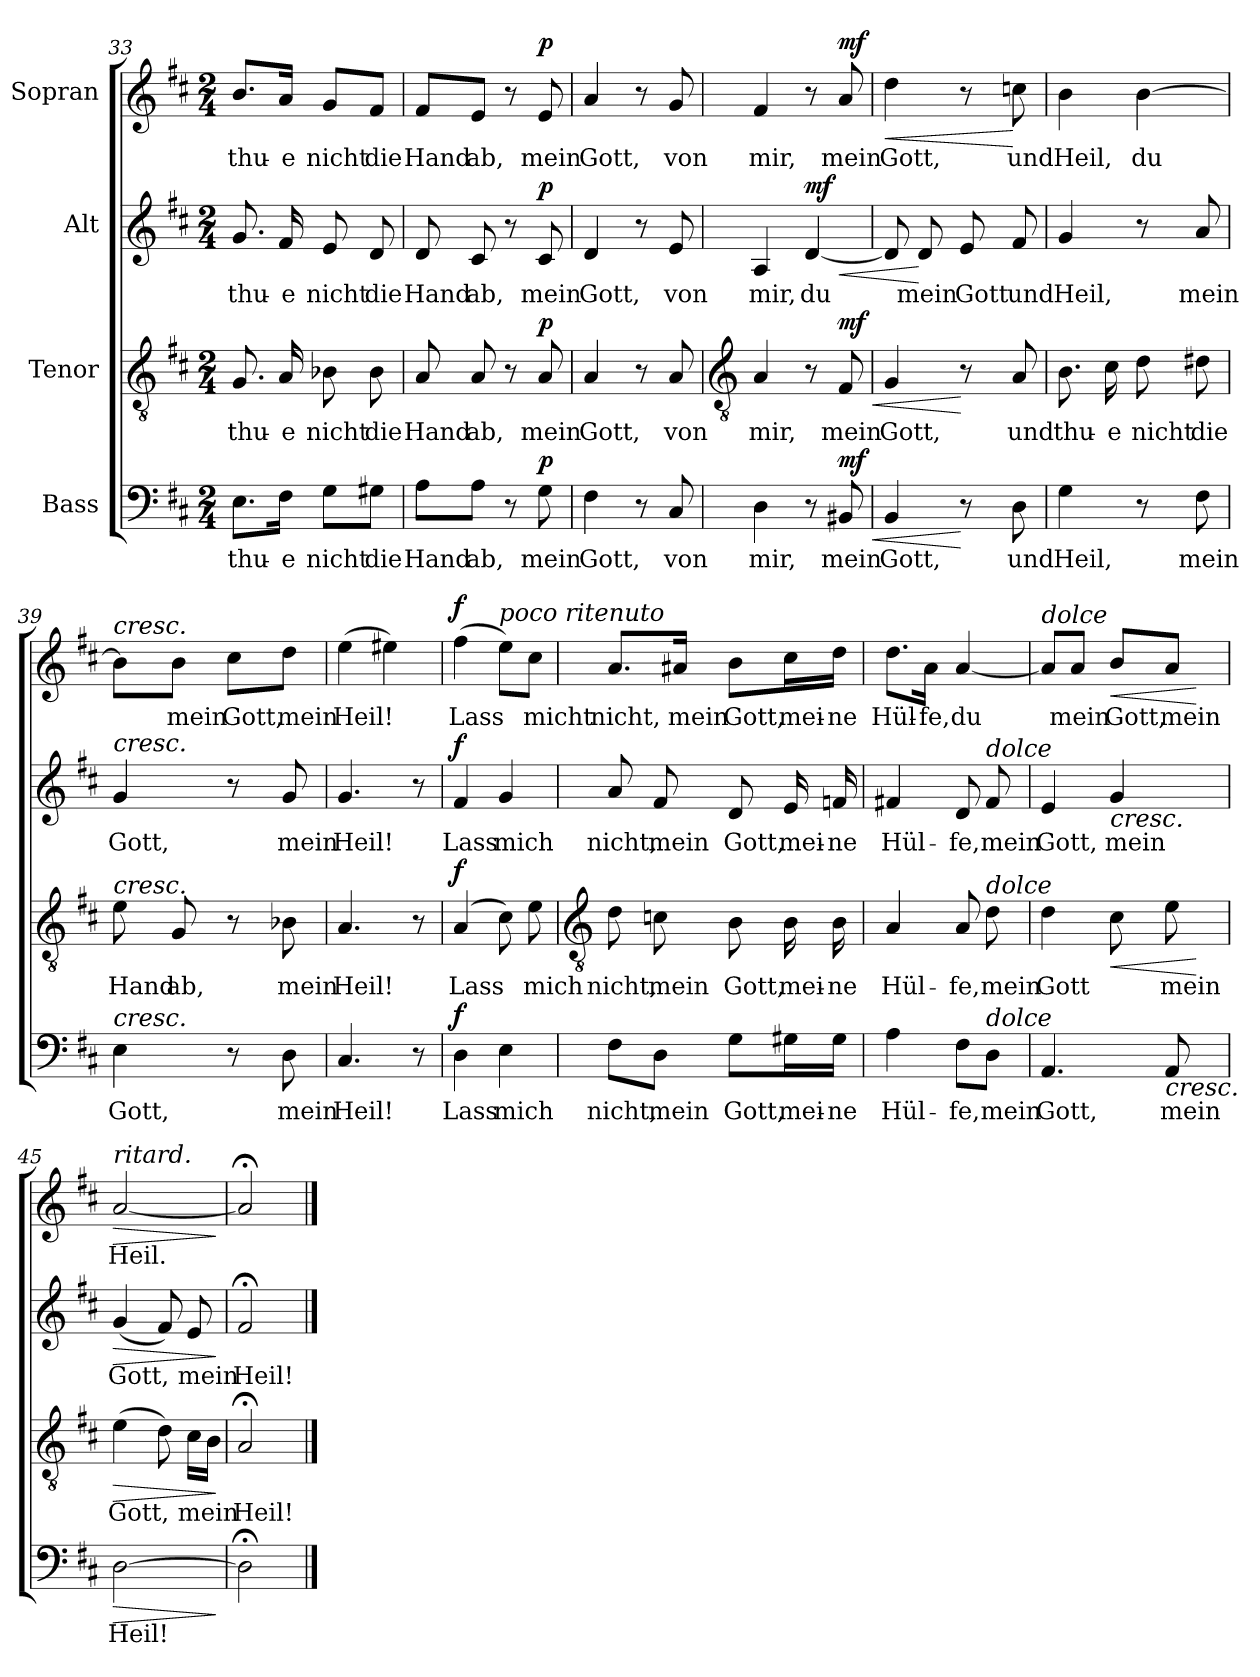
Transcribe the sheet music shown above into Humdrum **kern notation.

**kern	**text	**dynam	**kern	**text	**dynam	**kern	**text	**dynam	**kern	**text	**dynam
*part4	*part4	*part4	*part3	*part3	*part3	*part2	*part2	*part2	*part1	*part1	*part1
*staff4	*staff4	*staff4	*staff3	*staff3	*staff3	*staff2	*staff2	*staff2	*staff1	*staff1	*staff1
*I"Bass	*	*	*I"Tenor	*	*	*I"Alt	*	*	*I"Sopran	*	*
*clefF4	*	*	*clefGv2	*	*	*clefG2	*	*	*clefG2	*	*
*k[f#c#]	*	*	*k[f#c#]	*	*	*k[f#c#]	*	*	*k[f#c#]	*	*
*D:	*	*	*D:	*	*	*D:	*	*	*D:	*	*
*M2/4	*	*	*M2/4	*	*	*M2/4	*	*	*M2/4	*	*
=33	=33	=33	=33	=33	=33	=33	=33	=33	=33	=33	=33
!	!LO:LY:b	!	!	!LO:LY:b	!	!	!LO:LY:b	!	!	!LO:LY:b	!
8.E\L	thu-	.	8.G	thu-	.	8.g	thu-	.	8.b/L	thu-	.
!	!LO:LY:b	!	!	!LO:LY:b	!	!	!LO:LY:b	!	!	!LO:LY:b	!
16F#\Jk	-e	.	16A	-e	.	16f#	-e	.	16a/Jk	-e	.
!	!LO:LY:b	!	!	!LO:LY:b	!	!	!LO:LY:b	!	!	!LO:LY:b	!
8G\L	nicht	.	8B-X	nicht	.	8e	nicht	.	8g/L	nicht	.
!	!LO:LY:b	!	!	!LO:LY:b	!	!	!LO:LY:b	!	!	!LO:LY:b	!
8G#X\J	die	.	8B-	die	.	8d	die	.	8f#/J	die	.
=34	=34	=34	=34	=34	=34	=34	=34	=34	=34	=34	=34
!	!LO:LY:b	!	!	!LO:LY:b	!	!	!LO:LY:b	!	!	!LO:LY:b	!
8A\L	Hand	.	8A	Hand	.	8d	Hand	.	8f#/L	Hand	.
!	!LO:LY:b	!	!	!LO:LY:b	!	!	!LO:LY:b	!	!	!LO:LY:b	!
8A\J	ab,	.	8A	ab,	.	8c#	ab,	.	8e/J	ab,	.
8r	.	.	8r	.	.	8r	.	.	8r	.	.
!	!LO:LY:b	!LO:DY:a	!	!LO:LY:b	!LO:DY:a	!	!LO:LY:b	!LO:DY:a	!	!LO:LY:b	!LO:DY:a
8G	mein	p	8A	mein	p	8c#	mein	p	8e	mein	p
=35	=35	=35	=35	=35	=35	=35	=35	=35	=35	=35	=35
!	!LO:LY:b	!	!	!LO:LY:b	!	!	!LO:LY:b	!	!	!LO:LY:b	!
4F#	Gott,	.	4A	Gott,	.	4d	Gott,	.	4a	Gott,	.
8r	.	.	8r	.	.	8r	.	.	8r	.	.
!	!LO:LY:b	!	!	!LO:LY:b	!	!	!LO:LY:b	!	!	!LO:LY:b	!
8C#	von	.	8A	von	.	8e	von	.	8g	von	.
!!LO:LB:g=z
=36	=36	=36	=36	=36	=36	=36	=36	=36	=36	=36	=36
*	*	*	*clefGv2	*	*	*	*	*	*	*	*
!	!LO:LY:b	!	!	!LO:LY:b	!	!	!LO:LY:b	!	!	!LO:LY:b	!
4D	mir,	.	4A	mir,	.	4A	mir,	.	4f#	mir,	.
!	!	!	!	!	!	!	!LO:LY:b	!LO:HP:b	!	!	!
!	!	!	!	!	!	!	!	!LO:DY:n=1:a	!	!	!
8r	.	.	8r	.	.	[4d	du	< mf	8r	.	.
!	!LO:LY:b	!LO:HP:b	!	!LO:LY:b	!LO:HP:b	!	!	!	!	!LO:LY:b	!
!	!	!LO:DY:n=1:a	!	!	!LO:DY:n=1:a	!	!	!	!	!	!LO:DY:a
8BB#X	mein	< mf	8F#	mein	< mf	.	.	.	8a	mein	mf
=37	=37	=37	=37	=37	=37	=37	=37	=37	=37	=37	=37
!	!LO:LY:b	!	!	!LO:LY:b	!	!	!	!	!	!LO:LY:b	!LO:HP:b
4BB	Gott,	.	4G	Gott,	.	8d]	.	.	4dd	Gott,	<
!	!	!	!	!	!	!	!LO:LY:b	!	!	!	!
.	.	.	.	.	.	8d	mein	[	.	.	.
!	!	!	!	!	!	!	!LO:LY:b	!	!	!	!
8r	.	[	8r	.	[	8e	Gott	.	8r	.	.
!	!LO:LY:b	!	!	!LO:LY:b	!	!	!LO:LY:b	!	!	!LO:LY:b	!
8D	und	.	8A	und	.	8f#	und	.	8ccn	und	[
=38	=38	=38	=38	=38	=38	=38	=38	=38	=38	=38	=38
!	!LO:LY:b	!	!	!LO:LY:b	!	!	!LO:LY:b	!	!	!LO:LY:b	!
4G	Heil,	.	8.B	thu-	.	4g	Heil,	.	4b	Heil,	.
!	!	!	!	!LO:LY:b	!	!	!	!	!	!	!
.	.	.	16c#	-e	.	.	.	.	.	.	.
!	!	!	!	!LO:LY:b	!	!	!	!	!	!LO:LY:b	!
8r	.	.	8d	nicht	.	8r	.	.	[4b	du	.
!	!LO:LY:b	!	!	!LO:LY:b	!	!	!LO:LY:b	!	!	!	!
8F#	mein	.	8d#X	die	.	8a	mein	.	.	.	.
=39	=39	=39	=39	=39	=39	=39	=39	=39	=39	=39	=39
!	!	!	!	!	!	!	!	!	!LO:TX:a:i:t=cresc.	!	!
!	!	!	!	!	!	!LO:TX:a:i:t=cresc.	!	!	!	!	!
!	!	!	!LO:TX:a:i:t=cresc.	!	!	!	!	!	!	!	!
!LO:TX:a:i:t=cresc.	!	!	!	!	!	!	!	!	!	!	!
!	!LO:LY:b	!	!	!LO:LY:b	!	!	!LO:LY:b	!	!	!	!
4E	Gott,	.	8e	Hand	.	4g	Gott,	.	8b\L]	.	.
!	!	!	!	!LO:LY:b	!	!	!	!	!	!LO:LY:b	!
.	.	.	8G	ab,	.	.	.	.	8b\J	mein	.
!	!	!	!	!	!	!	!	!	!	!LO:LY:b	!
8r	.	.	8r	.	.	8r	.	.	8cc#\L	Gott,	.
!	!LO:LY:b	!	!	!LO:LY:b	!	!	!LO:LY:b	!	!	!LO:LY:b	!
8D	mein	.	8B-X	mein	.	8g	mein	.	8dd\J	mein	.
=40	=40	=40	=40	=40	=40	=40	=40	=40	=40	=40	=40
!	!LO:LY:b	!	!	!LO:LY:b	!	!	!LO:LY:b	!	!	!LO:LY:b	!
4.C#	Heil!	.	4.A	Heil!	.	4.g	Heil!	.	(>4ee	Heil!	.
.	.	.	.	.	.	.	.	.	4ee#X)	.	.
8r	.	.	8r	.	.	8r	.	.	.	.	.
=41	=41	=41	=41	=41	=41	=41	=41	=41	=41	=41	=41
!	!LO:LY:b	!LO:DY:a	!	!LO:LY:b	!LO:DY:a	!	!LO:LY:b	!LO:DY:a	!	!LO:LY:b	!LO:DY:a
4D	Lass	f	(>4A	Lass	f	4f#	Lass	f	(>4ff#	Lass	f
!	!	!	!	!	!	!	!	!	!LO:TX:a:i:t=poco ritenuto	!	!
!	!LO:LY:b	!	!	!	!	!	!LO:LY:b	!	!	!	!
4E	mich	.	8c#)	.	.	4g	mich	.	8ee\L)	.	.
!	!	!	!	!LO:LY:b	!	!	!	!	!	!LO:LY:b	!
.	.	.	8e	mich	.	.	.	.	8cc#\J	micht	.
!!LO:LB:g=z
=42	=42	=42	=42	=42	=42	=42	=42	=42	=42	=42	=42
*	*	*	*clefGv2	*	*	*	*	*	*	*	*
!	!LO:LY:b	!	!	!LO:LY:b	!	!	!LO:LY:b	!	!	!LO:LY:b	!
8F#\L	nicht,	.	8d	nicht,	.	8a	nicht,	.	8.a/L	nicht,	.
!	!LO:LY:b	!	!	!LO:LY:b	!	!	!LO:LY:b	!	!	!	!
8D\J	mein	.	8cn	mein	.	8f#	mein	.	.	.	.
!	!	!	!	!	!	!	!	!	!	!LO:LY:b	!
.	.	.	.	.	.	.	.	.	16a#X/Jk	mein	.
!	!LO:LY:b	!	!	!LO:LY:b	!	!	!LO:LY:b	!	!	!LO:LY:b	!
8G\L	Gott,	.	8B	Gott,	.	8d	Gott,	.	8b\L	Gott,	.
!	!LO:LY:b	!	!	!LO:LY:b	!	!	!LO:LY:b	!	!	!LO:LY:b	!
16G#X\L	mei-	.	16B	mei-	.	16e	mei-	.	16cc#\L	mei-	.
!	!LO:LY:b	!	!	!LO:LY:b	!	!	!LO:LY:b	!	!	!LO:LY:b	!
16G#\JJ	-ne	.	16B	-ne	.	16fnLL	-ne	.	16dd\JJ	-ne	.
=43	=43	=43	=43	=43	=43	=43	=43	=43	=43	=43	=43
!	!LO:LY:b	!	!	!LO:LY:b	!	!	!LO:LY:b	!	!	!LO:LY:b	!
4A	Hül-	.	4A	Hül-	.	4f#X	Hül-	.	8.dd\L	Hül-	.
!	!	!	!	!	!	!	!	!	!	!LO:LY:b	!
.	.	.	.	.	.	.	.	.	16a\Jk	-fe,	.
!	!LO:LY:b	!	!	!LO:LY:b	!	!	!LO:LY:b	!	!	!LO:LY:b	!
8F#\L	-fe,	.	8A	-fe,	.	8dJ	-fe,	.	[4a	du	.
!	!	!	!	!	!	!LO:TX:a:i:t=dolce	!	!	!	!	!
!	!	!	!LO:TX:a:i:t=dolce	!	!	!	!	!	!	!	!
!LO:TX:a:i:t=dolce	!	!	!	!	!	!	!	!	!	!	!
!	!LO:LY:b	!	!	!LO:LY:b	!	!	!LO:LY:b	!	!	!	!
8D\J	mein	.	8d	mein	.	8f#	mein	.	.	.	.
=44	=44	=44	=44	=44	=44	=44	=44	=44	=44	=44	=44
!	!	!	!	!	!	!	!	!	!LO:TX:a:i:t=dolce	!	!
!	!LO:LY:b	!	!	!LO:LY:b	!	!	!LO:LY:b	!	!	!	!
4.AA	Gott,	.	4d	Gott	.	4e	Gott,	.	8a/L]	.	.
!	!	!	!	!	!	!	!	!	!	!LO:LY:b	!
.	.	.	.	.	.	.	.	.	8a/J	mein	.
!	!	!	!	!	!LO:HP:b	!	!LO:LY:b	!LO:HP:b	!	!LO:LY:b	!LO:HP:b
.	.	.	8c#	.	<	4g	mein	<	8b/L	Gott,	<
!	!LO:LY:b	!LO:HP:b	!	!LO:LY:b	!	!	!	!	!	!LO:LY:b	!
8AA	mein	<	8e	mein	.	.	.	.	8a/J	mein	.
.	.	.	.	.	[	.	.	.	.	.	[
=45	=45	=45	=45	=45	=45	=45	=45	=45	=45	=45	=45
!	!	!	!	!	!	!	!	!	!LO:TX:a:i:t=ritard.	!	!
!	!LO:LY:b	!LO:HP:b	!	!LO:LY:b	!LO:HP:b	!	!LO:LY:b	!LO:HP:b	!	!LO:LY:b	!LO:HP:b
[2D	Heil!	>	(>4e	Gott,	>	(<4g	Gott,	>	[2a	Heil.	>
.	.	.	8d)	.	.	8f#)	.	[	.	.	.
!	!	!	!	!LO:LY:b	!	!	!LO:LY:b	!	!	!	!
.	.	.	16c#LL	mein	.	8e	mein	.	.	.	.
.	.	.	16BJJ	.	.	.	.	.	.	.	.
.	.	[ ]	.	.	]	.	.	]	.	.	]
=46	=46	=46	=46	=46	=46	=46	=46	=46	=46	=46	=46
!	!	!	!	!LO:LY:b	!	!	!LO:LY:b	!	!	!	!
2D;<]	.	.	2A;<	Heil!	.	2f#;<	Heil!	.	2a;<]	.	.
==	==	==	==	==	==	==	==	==	==	==	==
*-	*-	*-	*-	*-	*-	*-	*-	*-	*-	*-	*-
